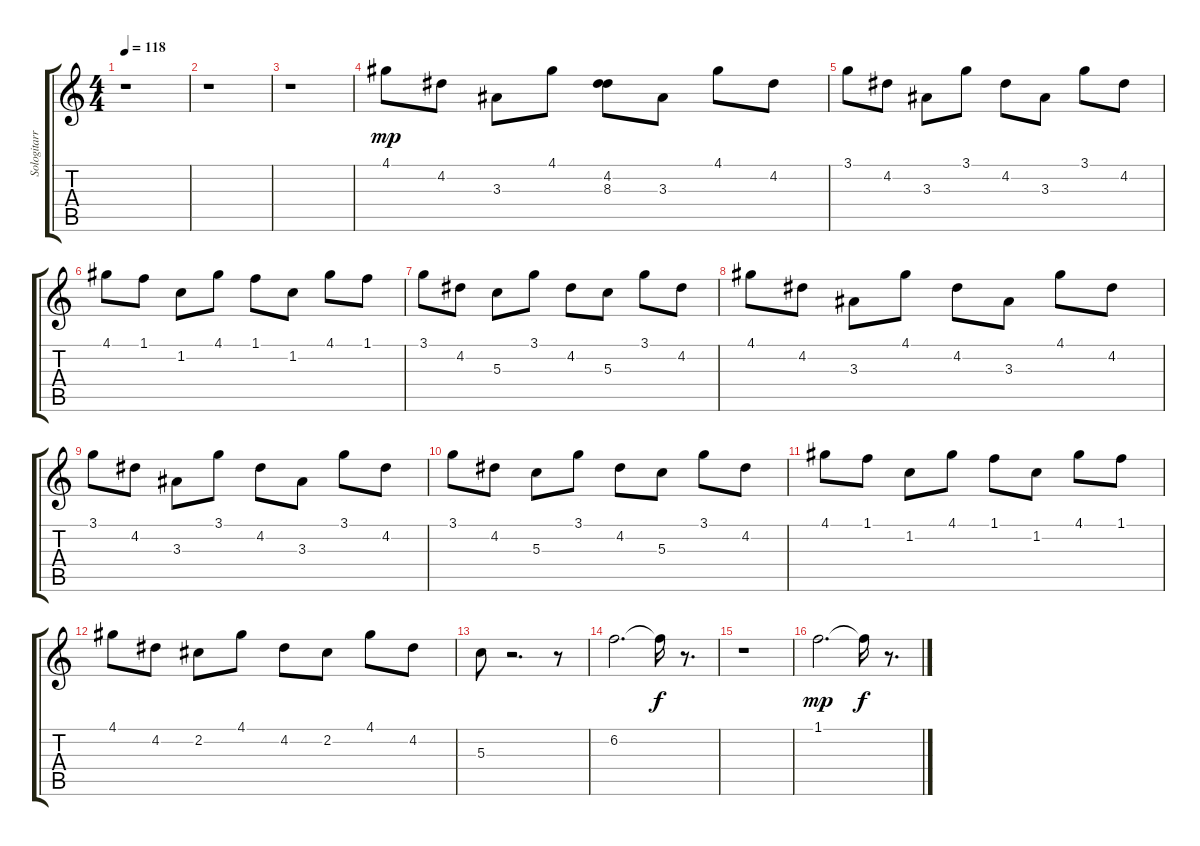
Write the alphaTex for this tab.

\track ("Sologitarre" "Sologitarr") {instrument electricguitarjazz}
\staff {score tabs}
\tuning (E4 B3 G3 D3 A2 E2) {hide}
\ts (4 4)
\tempo 118
\clef g2
\ks c
r.1{dy mp} |
r.1 |
r.1 |
4.1.8 4.2.8 3.3.8 4.1.8 (4.2 8.3).8 3.3.8 4.1.8 4.2.8 |
3.1.8 4.2.8 3.3.8 3.1.8 4.2.8 3.3.8 3.1.8 4.2.8 |
4.1.8 1.1.8 1.2.8 4.1.8 1.1.8 1.2.8 4.1.8 1.1.8 |
3.1.8 4.2.8 5.3.8 3.1.8 4.2.8 5.3.8 3.1.8 4.2.8 |
4.1.8 4.2.8 3.3.8 4.1.8 4.2.8 3.3.8 4.1.8 4.2.8 |
3.1.8 4.2.8 3.3.8 3.1.8 4.2.8 3.3.8 3.1.8 4.2.8 |
3.1.8 4.2.8 5.3.8 3.1.8 4.2.8 5.3.8 3.1.8 4.2.8 |
4.1.8 1.1.8 1.2.8 4.1.8 1.1.8 1.2.8 4.1.8 1.1.8 |
4.1.8 4.2.8 2.2.8 4.1.8 4.2.8 2.2.8 4.1.8 4.2.8 |
5.3.8 r.2{d} r.8 |
6.2.2{d} 6.2{t}.16{dy f} r.8{d} |
r.1 |
1.1.2{d dy mp} 1.1{t}.16{dy f} r.8{d}
